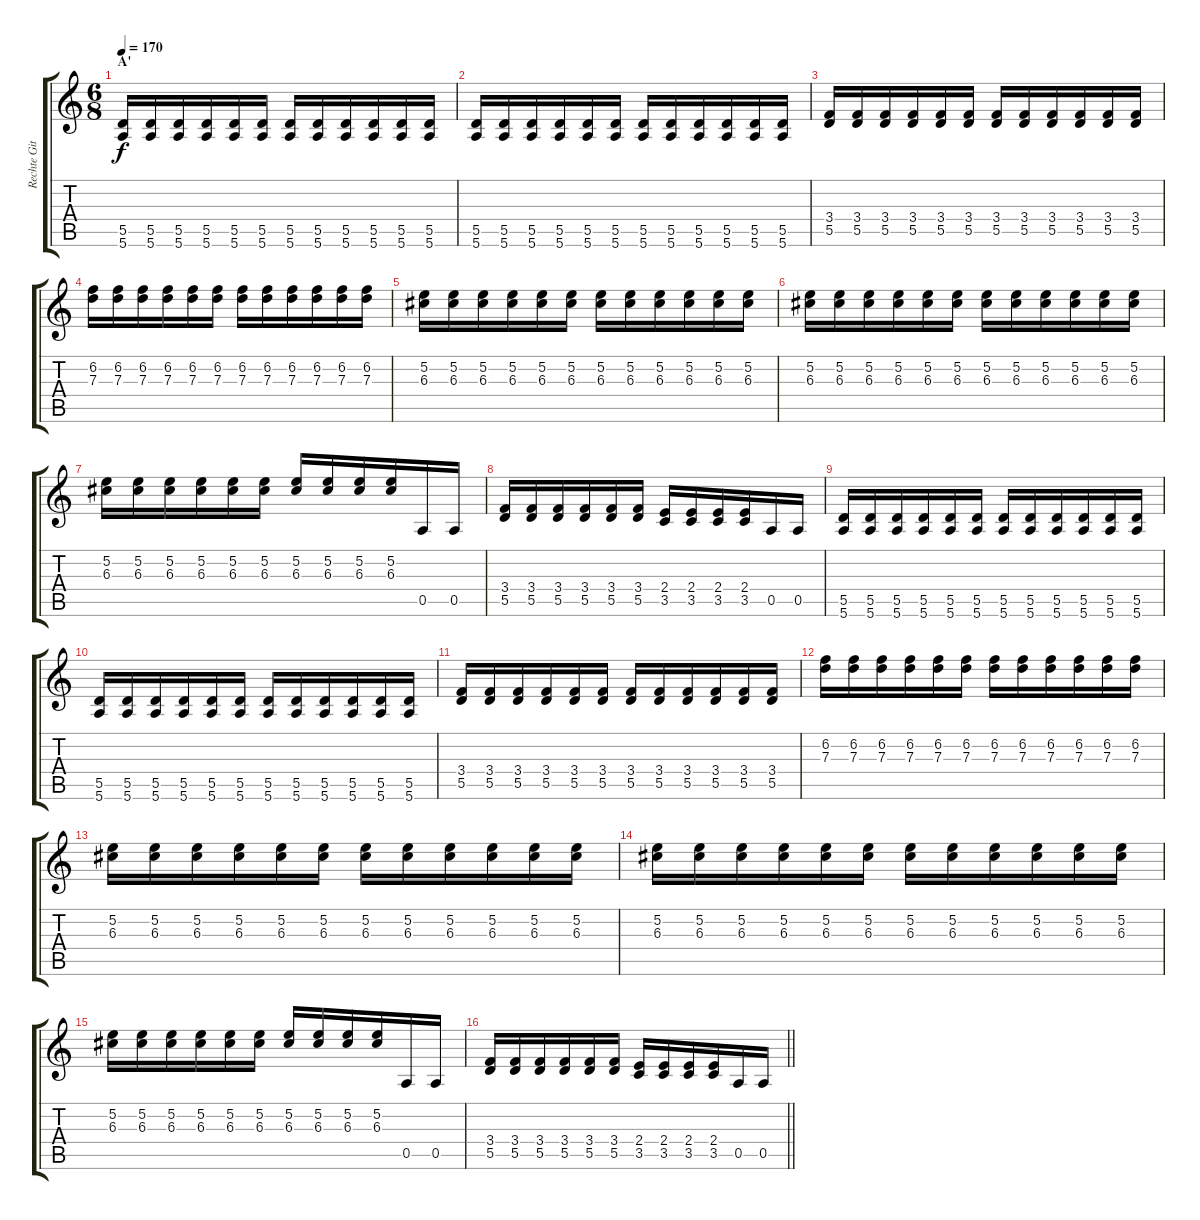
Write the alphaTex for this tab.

\track ("Rechte Gitarre" "Rechte Git") {instrument distortionguitar}
\staff {score tabs}
\tuning (E4 B3 G3 D3 A2 E2) {hide}
\ts (6 8)
\section ("" "A'")
\tempo 170
\clef g2
\ks c
(5.5 5.6).16{dy f} (5.5 5.6).16 (5.5 5.6).16 (5.5 5.6).16 (5.5 5.6).16 (5.5 5.6).16 (5.5 5.6).16 (5.5 5.6).16 (5.5 5.6).16 (5.5 5.6).16 (5.5 5.6).16 (5.5 5.6).16 |
(5.5 5.6).16 (5.5 5.6).16 (5.5 5.6).16 (5.5 5.6).16 (5.5 5.6).16 (5.5 5.6).16 (5.5 5.6).16 (5.5 5.6).16 (5.5 5.6).16 (5.5 5.6).16 (5.5 5.6).16 (5.5 5.6).16 |
(3.4 5.5).16 (3.4 5.5).16 (3.4 5.5).16 (3.4 5.5).16 (3.4 5.5).16 (3.4 5.5).16 (3.4 5.5).16 (3.4 5.5).16 (3.4 5.5).16 (3.4 5.5).16 (3.4 5.5).16 (3.4 5.5).16 |
(6.2 7.3).16 (6.2 7.3).16 (6.2 7.3).16 (6.2 7.3).16 (6.2 7.3).16 (6.2 7.3).16 (6.2 7.3).16 (6.2 7.3).16 (6.2 7.3).16 (6.2 7.3).16 (6.2 7.3).16 (6.2 7.3).16 |
(5.2 6.3).16 (5.2 6.3).16 (5.2 6.3).16 (5.2 6.3).16 (5.2 6.3).16 (5.2 6.3).16 (5.2 6.3).16 (5.2 6.3).16 (5.2 6.3).16 (5.2 6.3).16 (5.2 6.3).16 (5.2 6.3).16 |
(5.2 6.3).16 (5.2 6.3).16 (5.2 6.3).16 (5.2 6.3).16 (5.2 6.3).16 (5.2 6.3).16 (5.2 6.3).16 (5.2 6.3).16 (5.2 6.3).16 (5.2 6.3).16 (5.2 6.3).16 (5.2 6.3).16 |
(5.2 6.3).16 (5.2 6.3).16 (5.2 6.3).16 (5.2 6.3).16 (5.2 6.3).16 (5.2 6.3).16 (5.2 6.3).16 (5.2 6.3).16 (5.2 6.3).16 (5.2 6.3).16 0.5.16 0.5.16 |
(3.4 5.5).16 (3.4 5.5).16 (3.4 5.5).16 (3.4 5.5).16 (3.4 5.5).16 (3.4 5.5).16 (2.4 3.5).16 (2.4 3.5).16 (2.4 3.5).16 (2.4 3.5).16 0.5.16 0.5.16 |
(5.5 5.6).16 (5.5 5.6).16 (5.5 5.6).16 (5.5 5.6).16 (5.5 5.6).16 (5.5 5.6).16 (5.5 5.6).16 (5.5 5.6).16 (5.5 5.6).16 (5.5 5.6).16 (5.5 5.6).16 (5.5 5.6).16 |
(5.5 5.6).16 (5.5 5.6).16 (5.5 5.6).16 (5.5 5.6).16 (5.5 5.6).16 (5.5 5.6).16 (5.5 5.6).16 (5.5 5.6).16 (5.5 5.6).16 (5.5 5.6).16 (5.5 5.6).16 (5.5 5.6).16 |
(3.4 5.5).16 (3.4 5.5).16 (3.4 5.5).16 (3.4 5.5).16 (3.4 5.5).16 (3.4 5.5).16 (3.4 5.5).16 (3.4 5.5).16 (3.4 5.5).16 (3.4 5.5).16 (3.4 5.5).16 (3.4 5.5).16 |
(6.2 7.3).16 (6.2 7.3).16 (6.2 7.3).16 (6.2 7.3).16 (6.2 7.3).16 (6.2 7.3).16 (6.2 7.3).16 (6.2 7.3).16 (6.2 7.3).16 (6.2 7.3).16 (6.2 7.3).16 (6.2 7.3).16 |
(5.2 6.3).16 (5.2 6.3).16 (5.2 6.3).16 (5.2 6.3).16 (5.2 6.3).16 (5.2 6.3).16 (5.2 6.3).16 (5.2 6.3).16 (5.2 6.3).16 (5.2 6.3).16 (5.2 6.3).16 (5.2 6.3).16 |
(5.2 6.3).16 (5.2 6.3).16 (5.2 6.3).16 (5.2 6.3).16 (5.2 6.3).16 (5.2 6.3).16 (5.2 6.3).16 (5.2 6.3).16 (5.2 6.3).16 (5.2 6.3).16 (5.2 6.3).16 (5.2 6.3).16 |
(5.2 6.3).16 (5.2 6.3).16 (5.2 6.3).16 (5.2 6.3).16 (5.2 6.3).16 (5.2 6.3).16 (5.2 6.3).16 (5.2 6.3).16 (5.2 6.3).16 (5.2 6.3).16 0.5.16 0.5.16 |
\barLineRight lightlight
(3.4 5.5).16 (3.4 5.5).16 (3.4 5.5).16 (3.4 5.5).16 (3.4 5.5).16 (3.4 5.5).16 (2.4 3.5).16 (2.4 3.5).16 (2.4 3.5).16 (2.4 3.5).16 0.5.16 0.5.16
